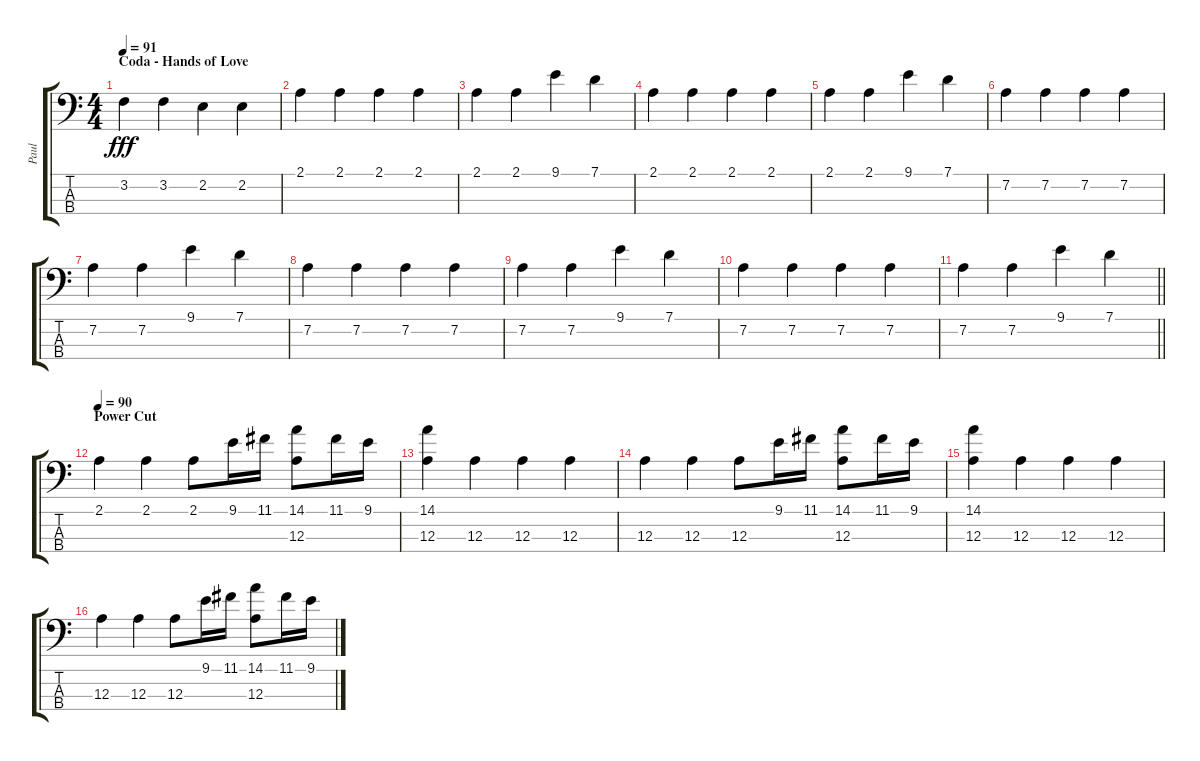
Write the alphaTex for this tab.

\track ("Paul" "Paul") {instrument electricbassfinger}
\staff {score tabs}
\tuning (G2 D2 A1 E1) {hide}
\ts (4 4)
\section ("" "Coda - Hands of Love")
\tempo 91
\clef f4
\ks c
3.2.4{dy fff} 3.2.4 2.2.4 2.2.4 |
2.1.4 2.1.4 2.1.4 2.1.4 |
2.1.4{volume 13} 2.1.4 9.1.4 7.1.4 |
2.1.4{volume 13} 2.1.4 2.1.4 2.1.4 |
2.1.4{volume 13} 2.1.4 9.1.4 7.1.4 |
7.2.4{volume 13} 7.2.4 7.2.4 7.2.4 |
7.2.4{volume 13} 7.2.4 9.1.4 7.1.4 |
7.2.4{volume 13} 7.2.4 7.2.4 7.2.4 |
7.2.4{volume 13} 7.2.4 9.1.4 7.1.4 |
7.2.4{volume 13} 7.2.4 7.2.4 7.2.4 |
\barLineRight lightlight
7.2.4{volume 13} 7.2.4 9.1.4 7.1.4 |
\section ("" "Power Cut")
\tempo 90
2.1.4{volume 12 balance 8 instrument electricbassfinger} 2.1.4 2.1.8 9.1.16 11.1.16 (14.1 12.3).8 11.1.16 9.1.16 |
(14.1 12.3).4 12.3.4 12.3.4 12.3.4 |
12.3.4 12.3.4 12.3.8 9.1.16 11.1.16 (14.1 12.3).8 11.1.16 9.1.16 |
(14.1 12.3).4 12.3.4 12.3.4 12.3.4 |
12.3.4 12.3.4 12.3.8 9.1.16 11.1.16 (14.1 12.3).8 11.1.16 9.1.16
